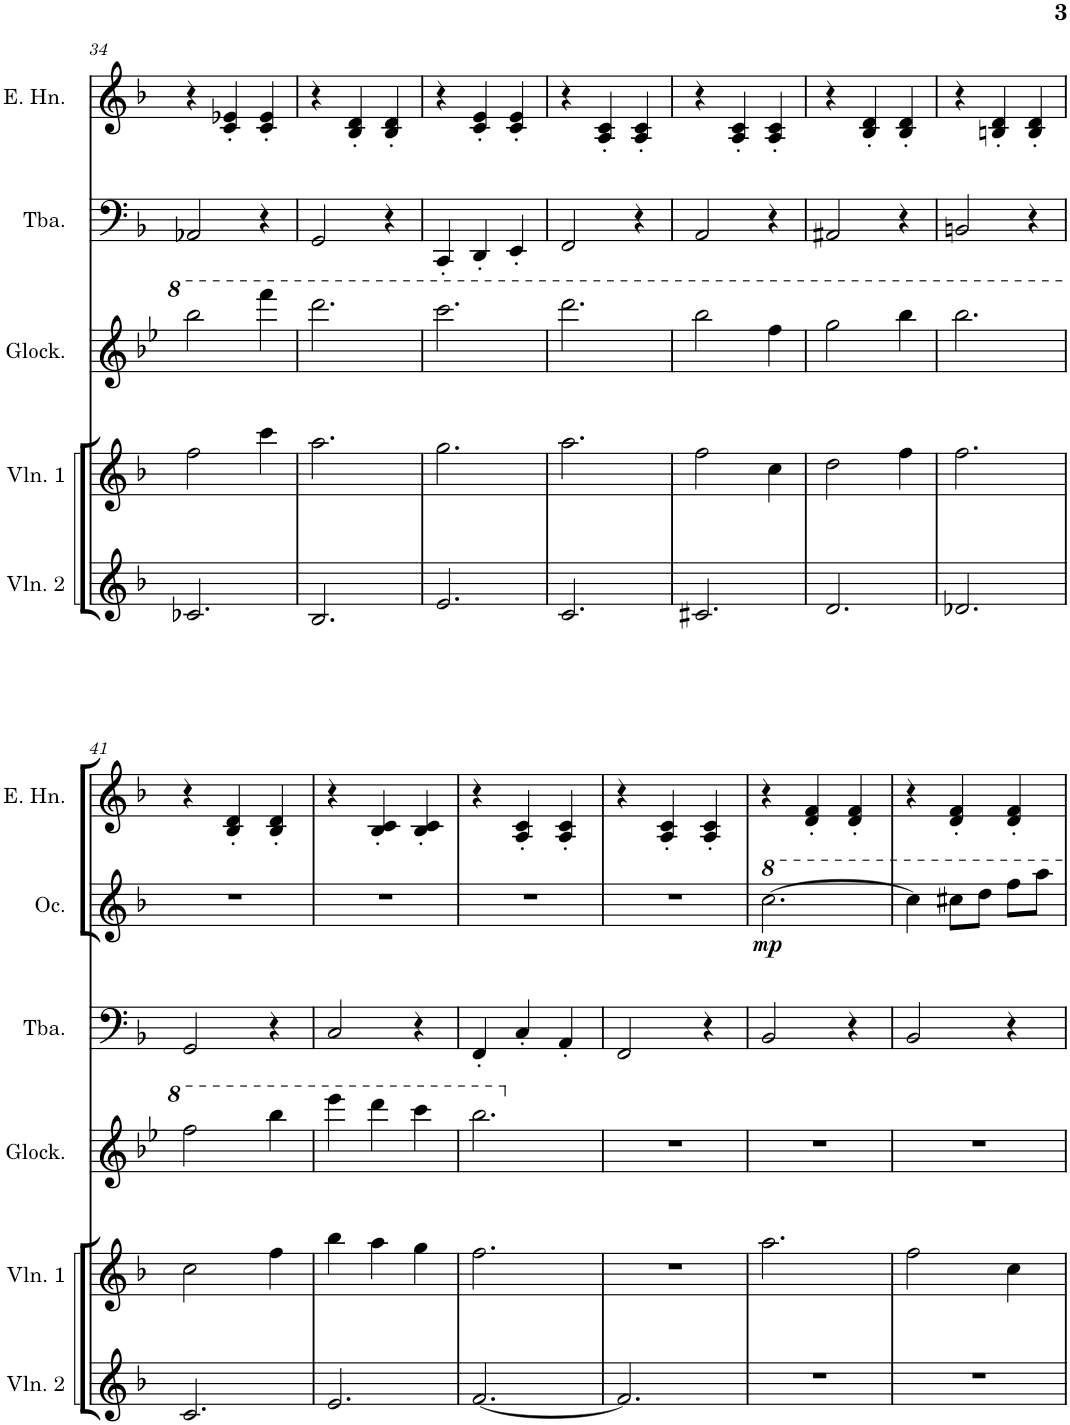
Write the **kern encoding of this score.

**kern	**kern	**kern	**kern	**kern	**kern	**dynam	**kern
*part7	*part6	*part5	*part4	*part3	*part2	*part2	*part1
*staff7	*staff6	*staff5	*staff4	*staff3	*staff2	*staff2	*staff1
*I"Violin 2	*I"Violin 3	*I"Violin 1	*I"Glockenspiel	*I"Tuba	*I"Ocarina	*	*I"English Horn
*I'Vln. 2	*I'Vln. 3	*I'Vln. 1	*I'Glock.	*I'Tba.	*I'Oc.	*	*I'E. Hn.
!!LO:PB:g=z
*clefG2	*clefG2	*clefG2	*clefG2	*clefF4	*clefG2	*	*clefG2
*	*	*	*Trd7c12	*	*	*	*Trd4c7
*k[b-]	*k[b-]	*k[b-]	*k[b-e-]	*k[b-]	*k[b-]	*	*k[b-]
*M3/4	*M3/4	*M3/4	*M3/4	*M3/4	*M3/4	*	*M3/4
=34	=34	=34	=34	=34	=34	=34	=34
2.c-X/	4ff	2ff\	2bbb-\	2AA-X/	2.r	.	4r
.	2ff	.	.	.	.	.	4c/' 4e-X/'
.	.	4ccc\	4ffff\	4r	.	.	4c/' 4e-/'
=35	=35	=35	=35	=35	=35	=35	=35
2.B-/	4ccc	2.aa\	2.dddd\	2GG/	2.r	.	4r
.	[2aa	.	.	.	.	.	4B-/' 4d/'
.	.	.	.	4r	.	.	4B-/' 4d/'
=36	=36	=36	=36	=36	=36	=36	=36
2.e/	4aa]	2.gg\	2.cccc\	4CC'/	2.r	.	4r
.	[2gg	.	.	4DD'/	.	.	4c/' 4e/'
.	.	.	.	4EE'/	.	.	4c/' 4e/'
=37	=37	=37	=37	=37	=37	=37	=37
2.c/	4gg]	2.aa\	2.dddd\	2FF/	2.r	.	4r
.	[2aa	.	.	.	.	.	4A/' 4c/'
.	.	.	.	4r	.	.	4A/' 4c/'
=38	=38	=38	=38	=38	=38	=38	=38
2.c#X/	4aa]	2ff\	2bbb-\	2AA/	2.r	.	4r
.	2ff	.	.	.	.	.	4A/' 4c/'
.	.	4cc\	4fff\	4r	.	.	4A/' 4c/'
=39	=39	=39	=39	=39	=39	=39	=39
2.d/	4cc	2dd\	2ggg\	2AA#X/	2.r	.	4r
.	2dd	.	.	.	.	.	4B-/' 4d/'
.	.	4ff\	4bbb-\	4r	.	.	4B-/' 4d/'
=40	=40	=40	=40	=40	=40	=40	=40
2.d-X/	4ff	2.ff\	2.bbb-\	2BBn/	2.r	.	4r
.	[2ff	.	.	.	.	.	4Bn/' 4d/'
.	.	.	.	4r	.	.	4B/' 4d/'
!!LO:LB:g=z
=41	=41	=41	=41	=41	=41	=41	=41
2.c/	4ff]	2cc\	2fff\	2GG/	2.r	.	4r
.	2cc	.	.	.	.	.	4B-/' 4d/'
.	.	4ff\	4bbb-\	4r	.	.	4B-/' 4d/'
=42	=42	=42	=42	=42	=42	=42	=42
2.e/	4ff	4bb-\	4eeee-\	2C/	2.r	.	4r
.	4bb-	4aa\	4dddd\	.	.	.	4B-/' 4c/'
.	4aa	4gg\	4cccc\	4r	.	.	4B-/' 4c/'
=43	=43	=43	=43	=43	=43	=43	=43
[2.f/	4gg	2.ff\	2.bbb-\	4FF'/	2.r	.	4r
.	[2ff	.	.	4C'/	.	.	4A/' 4c/'
.	.	.	.	4AA'/	.	.	4A/' 4c/'
=44	=44	=44	=44	=44	=44	=44	=44
2.f/]	4ff]	2.r	2.r	2FF/	2.r	.	4r
.	4r	.	.	.	.	.	4A/' 4c/'
.	4r	.	.	4r	.	.	4A/' 4c/'
=45	=45	=45	=45	=45	=45	=45	=45
!	!	!	!	!	!	!LO:DY:b	!
2.r	4r	2.aa\	2.r	2BB-/	[2.ccc\	mp	4r
.	[2aa	.	.	.	.	.	4d/' 4f/'
.	.	.	.	4r	.	.	4d/' 4f/'
=46	=46	=46	=46	=46	=46	=46	=46
2.r	4aa]	2ff\	2.r	2BB-/	4ccc\]	.	4r
.	2ff	.	.	.	8ccc#X\L	.	4d/' 4f/'
.	.	.	.	.	8ddd\J	.	.
.	.	4cc\	.	4r	8fff\L	.	4d/' 4f/'
.	.	.	.	.	8aaa\J	.	.
=	=	=	=	=	=	=	=
*-	*-	*-	*-	*-	*-	*-	*-
